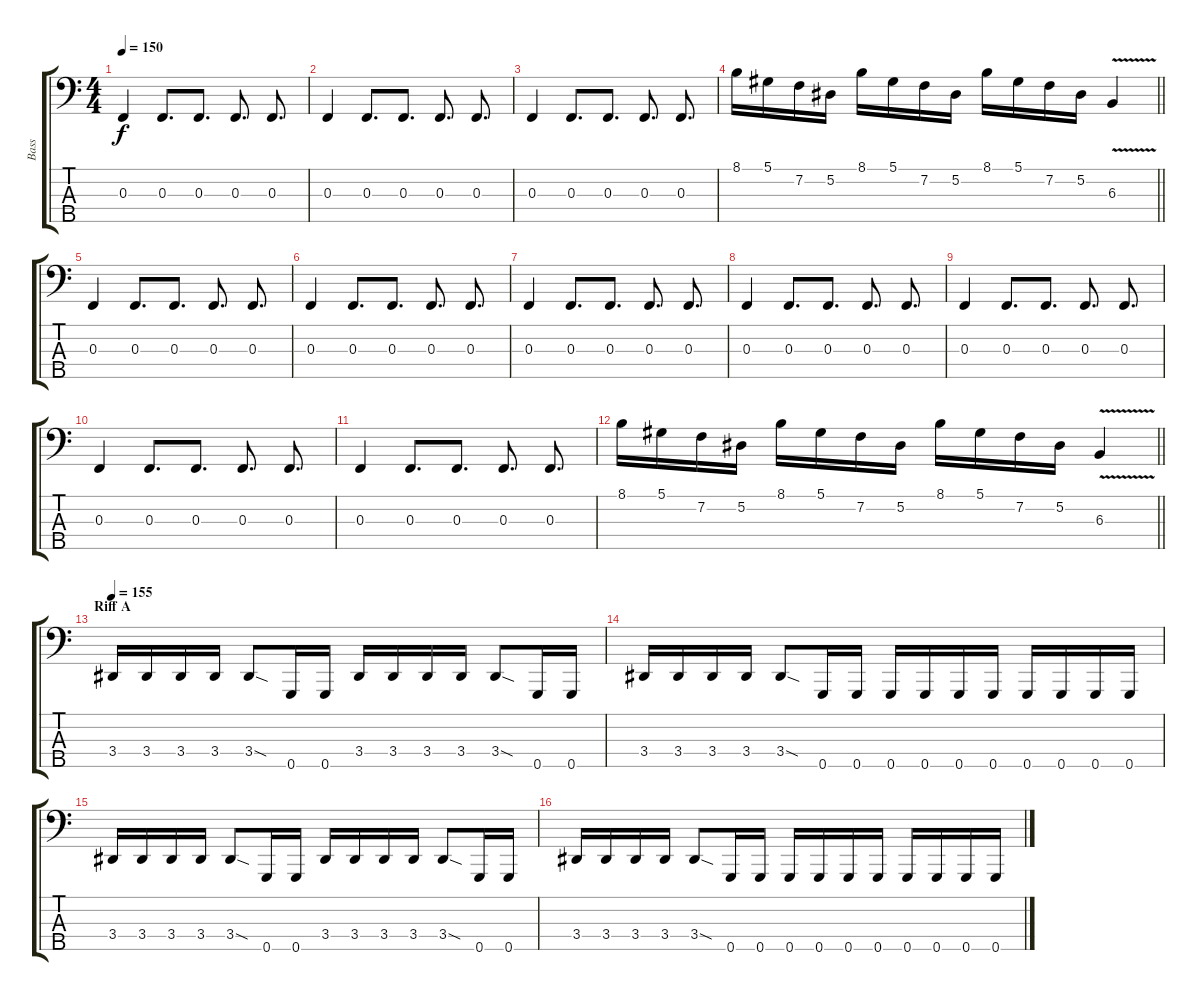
\track ("Bass" "Bass") {instrument electricbassfinger}
\staff {score tabs}
\tuning (Eb2 Bb1 F1 C1 G0) {hide}
\ts (4 4)
\tempo 150
\clef f4
\ks c
0.3.4{dy f} 0.3.8{d} 0.3.8{d} 0.3.8{d} 0.3.8{d} |
0.3.4 0.3.8{d} 0.3.8{d} 0.3.8{d} 0.3.8{d} |
0.3.4 0.3.8{d} 0.3.8{d} 0.3.8{d} 0.3.8{d} |
\barLineRight lightlight
8.1.16 5.1.16 7.2.16 5.2.16 8.1.16 5.1.16 7.2.16 5.2.16 8.1.16 5.1.16 7.2.16 5.2.16 6.3{v}.4 |
0.3.4 0.3.8{d} 0.3.8{d} 0.3.8{d} 0.3.8{d} |
0.3.4 0.3.8{d} 0.3.8{d} 0.3.8{d} 0.3.8{d} |
0.3.4 0.3.8{d} 0.3.8{d} 0.3.8{d} 0.3.8{d} |
0.3.4 0.3.8{d} 0.3.8{d} 0.3.8{d} 0.3.8{d} |
0.3.4 0.3.8{d} 0.3.8{d} 0.3.8{d} 0.3.8{d} |
0.3.4 0.3.8{d} 0.3.8{d} 0.3.8{d} 0.3.8{d} |
0.3.4 0.3.8{d} 0.3.8{d} 0.3.8{d} 0.3.8{d} |
\barLineRight lightlight
8.1.16 5.1.16 7.2.16 5.2.16 8.1.16 5.1.16 7.2.16 5.2.16 8.1.16 5.1.16 7.2.16 5.2.16 6.3{v}.4 |
\section ("" "Riff A")
\tempo 155
3.4.16 3.4.16 3.4.16 3.4.16 3.4{sod}.8 0.5.16 0.5.16 3.4.16 3.4.16 3.4.16 3.4.16 3.4{sod}.8 0.5.16 0.5.16 |
3.4.16 3.4.16 3.4.16 3.4.16 3.4{sod}.8 0.5.16 0.5.16 0.5.16 0.5.16 0.5.16 0.5.16 0.5.16 0.5.16 0.5.16 0.5.16 |
3.4.16 3.4.16 3.4.16 3.4.16 3.4{sod}.8 0.5.16 0.5.16 3.4.16 3.4.16 3.4.16 3.4.16 3.4{sod}.8 0.5.16 0.5.16 |
3.4.16 3.4.16 3.4.16 3.4.16 3.4{sod}.8 0.5.16 0.5.16 0.5.16 0.5.16 0.5.16 0.5.16 0.5.16 0.5.16 0.5.16 0.5.16
